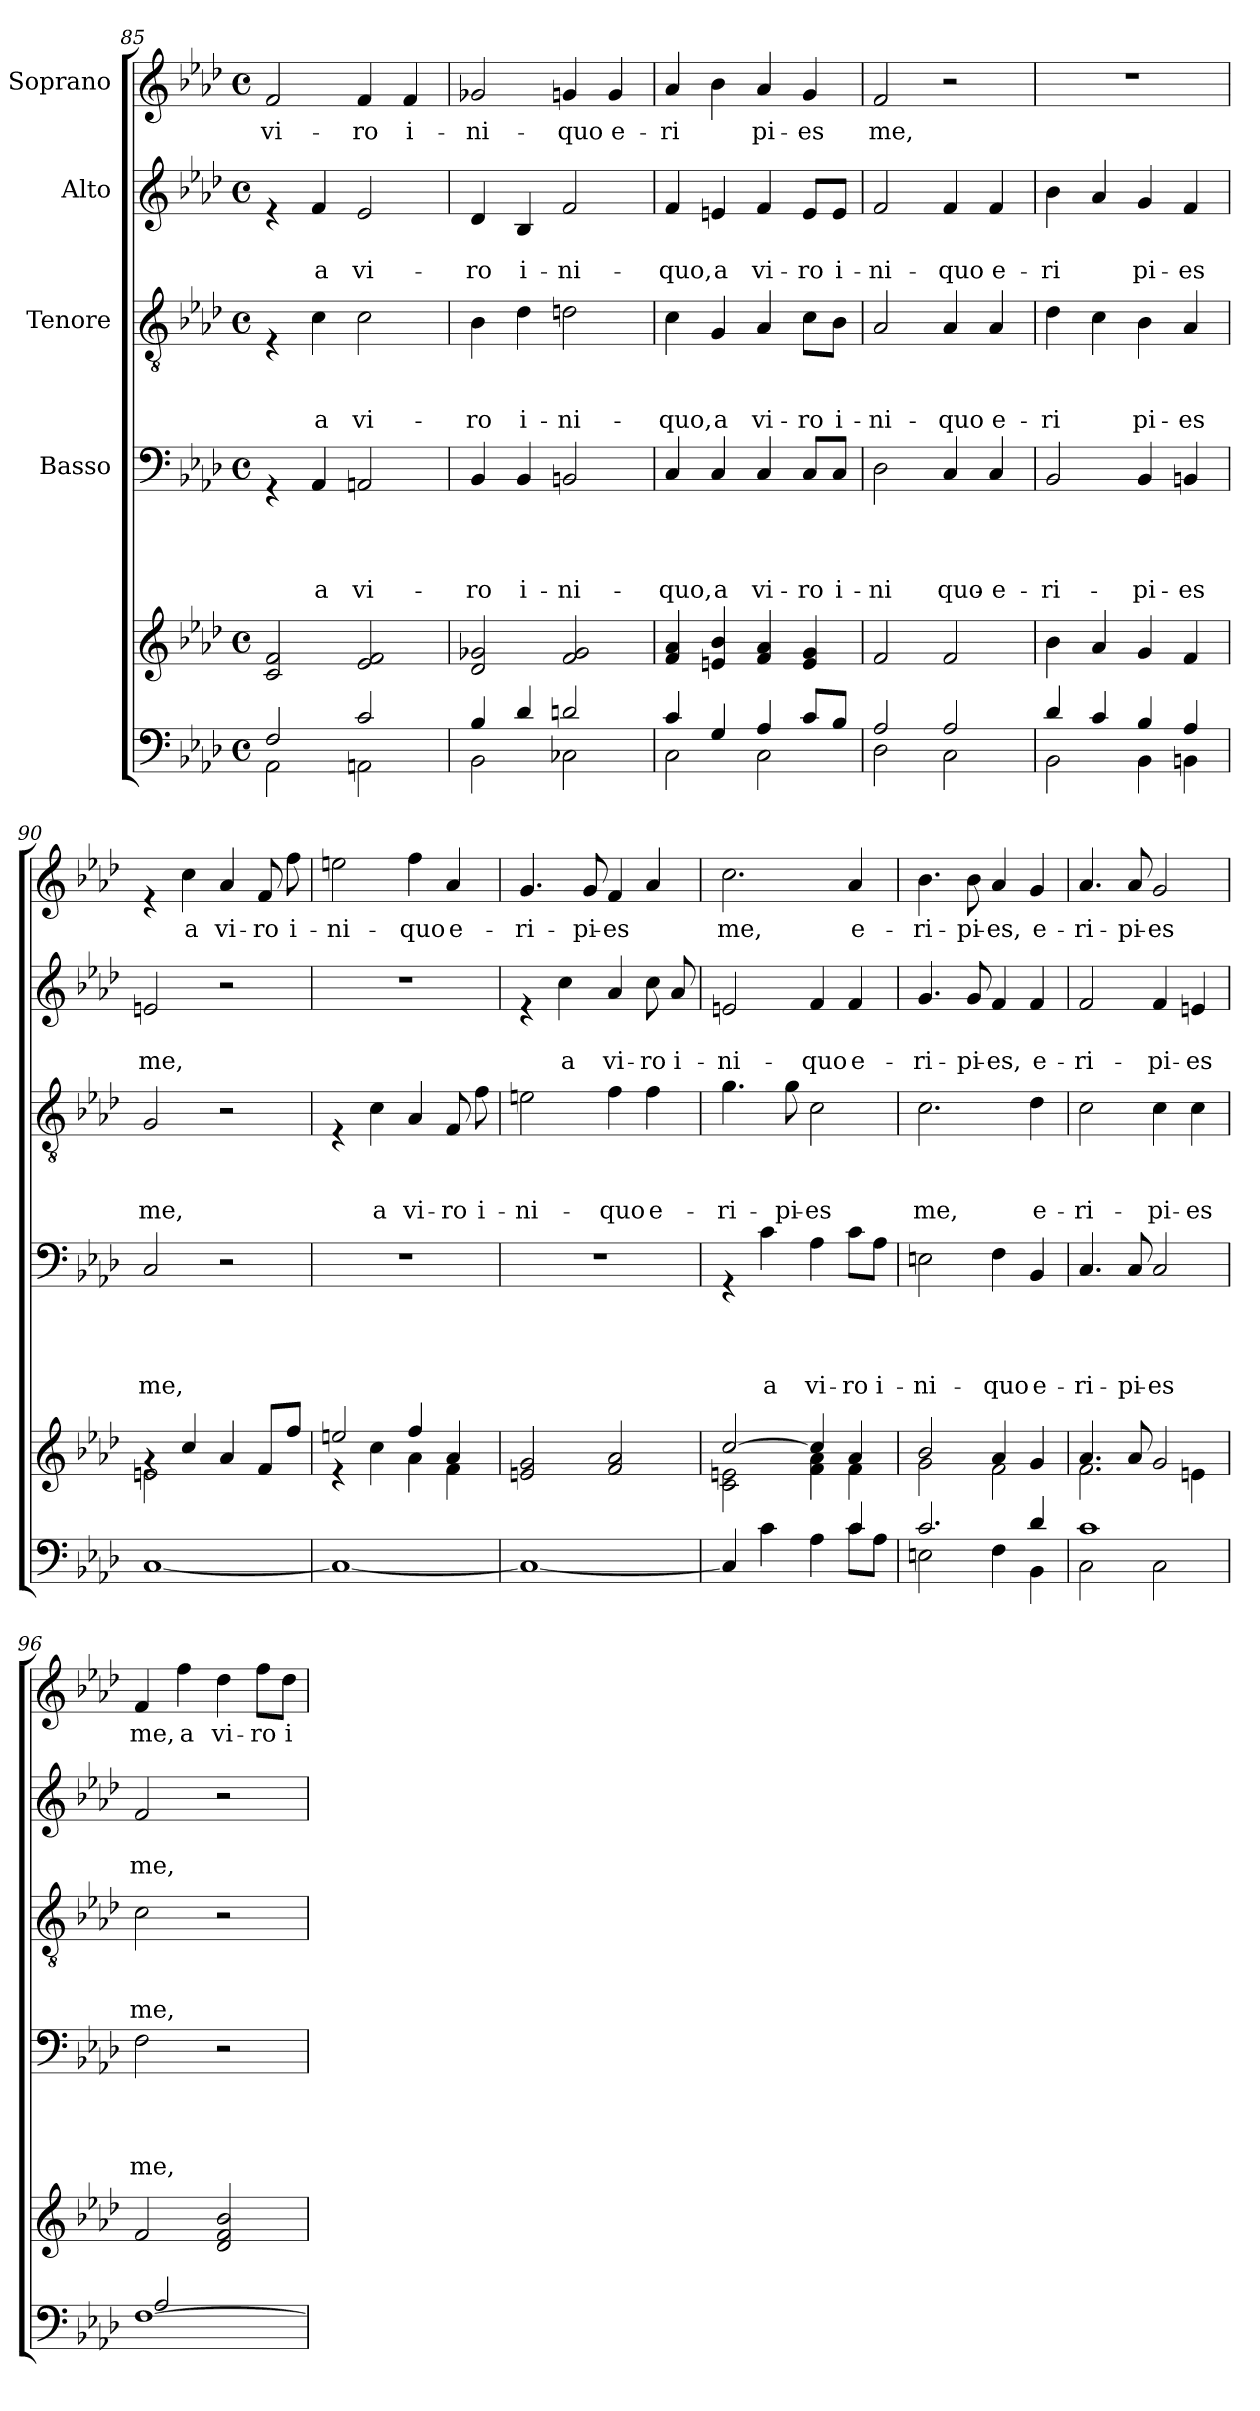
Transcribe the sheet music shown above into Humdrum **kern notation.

**kern	**kern	**kern	**text	**text	**text	**text	**kern	**text	**text	**text	**kern	**text	**text	**kern	**text
*part6	*part5	*part4	*part4	*part4	*part4	*part4	*part3	*part3	*part3	*part3	*part2	*part2	*part2	*part1	*part1
*staff6	*staff5	*staff4	*staff4	*staff4	*staff4	*staff4	*staff3	*staff3	*staff3	*staff3	*staff2	*staff2	*staff2	*staff1	*staff1
*	*	*I"Basso	*	*	*	*	*I"Tenore	*	*	*	*I"Alto	*	*	*I"Soprano	*
*clefF4	*clefG2	*clefF4	*	*	*	*	*clefGv2	*	*	*	*clefG2	*	*	*clefG2	*
*k[b-e-a-d-]	*k[b-e-a-d-]	*k[b-e-a-d-]	*	*	*	*	*k[b-e-a-d-]	*	*	*	*k[b-e-a-d-]	*	*	*k[b-e-a-d-]	*
*A-:	*A-:	*A-:	*	*	*	*	*A-:	*	*	*	*A-:	*	*	*A-:	*
*M4/4	*M4/4	*M4/4	*	*	*	*	*M4/4	*	*	*	*M4/4	*	*	*M4/4	*
*met(c)	*met(c)	*met(c)	*	*	*	*	*met(c)	*	*	*	*met(c)	*	*	*met(c)	*
=85	=85	=85	=85	=85	=85	=85	=85	=85	=85	=85	=85	=85	=85	=85	=85
*^	*	*	*	*	*	*	*	*	*	*	*	*	*	*	*
!	!	!	!	!	!	!	!	!	!	!	!	!	!	!	!	!LO:LY:b
2AA-\	2F/	2c/ 2f/	4rGG	.	.	.	.	4rE	.	.	.	4re	.	.	2f/	vi-
!	!	!	!	!	!	!	!LO:LY:b	!	!	!	!LO:LY:b	!	!	!LO:LY:b	!	!
.	.	.	4AA-/	.	.	.	a	4c\	.	.	a	4f/	.	a	.	.
!	!	!	!	!	!	!	!LO:LY:b	!	!	!	!LO:LY:b	!	!	!LO:LY:b	!	!LO:LY:b
2AAn\	2c/	2e-/ 2f/	2AAn/	.	.	.	vi-	2c\	.	.	vi-	2e-/	.	vi-	4f/	-ro
!	!	!	!	!	!	!	!	!	!	!	!	!	!	!	!	!LO:LY:b
.	.	.	.	.	.	.	.	.	.	.	.	.	.	.	4f/	i-
!!LO:PB:g=z
=86	=86	=86	=86	=86	=86	=86	=86	=86	=86	=86	=86	=86	=86	=86	=86	=86
!	!	!	!	!	!	!	!LO:LY:b	!	!	!	!LO:LY:b	!	!	!LO:LY:b	!	!LO:LY:b
2BB-\	4B-/	2d-/ 2g-X/	4BB-/	.	.	.	-ro	4B-\	.	.	-ro	4d-/	.	-ro	2g-X/	-ni-
!	!	!	!	!	!	!	!LO:LY:b	!	!	!	!LO:LY:b	!	!	!LO:LY:b	!	!
.	4d-/	.	4BB-/	.	.	.	i-	4d-\	.	.	i-	4B-/	.	i-	.	.
!	!	!	!	!	!	!	!LO:LY:b	!	!	!	!LO:LY:b	!	!	!LO:LY:b	!	!LO:LY:b
2C-X\	2dn/	2f/ 2g-/	2BBn/	.	.	.	-ni-	2dn\	.	.	-ni-	2f/	.	-ni-	4gn/	-quo
!	!	!	!	!	!	!	!	!	!	!	!	!	!	!	!	!LO:LY:b
.	.	.	.	.	.	.	.	.	.	.	.	.	.	.	4g/	e-
=87	=87	=87	=87	=87	=87	=87	=87	=87	=87	=87	=87	=87	=87	=87	=87	=87
!	!	!	!	!	!	!	!LO:LY:b	!	!	!	!LO:LY:b	!	!	!LO:LY:b	!	!LO:LY:b
2C\	4c/	4f/ 4a-/	4C/	.	.	.	-quo,	4c\	.	.	-quo,	4f/	.	-quo,	4a-/	-ri
!	!	!	!	!	!	!	!LO:LY:b	!	!	!	!LO:LY:b	!	!	!LO:LY:b	!	!
.	4G/	4en/ 4b-/	4C/	.	.	.	a	4G/	.	.	a	4en/	.	a	4b-\	.
!	!	!	!	!	!	!	!LO:LY:b	!	!	!	!LO:LY:b	!	!	!LO:LY:b	!	!LO:LY:b
2C\	4A-/	4f/ 4a-/	4C/	.	.	.	vi-	4A-/	.	.	vi-	4f/	.	vi-	4a-/	pi-
!	!	!	!	!	!	!	!LO:LY:b	!	!	!	!LO:LY:b	!	!	!LO:LY:b	!	!LO:LY:b
.	8c/L	4e/ 4g/	8C/L	.	.	.	-ro	8c\L	.	.	-ro	8e/L	.	-ro	4g/	-es
!	!	!	!	!	!	!	!LO:LY:b	!	!	!	!LO:LY:b	!	!	!LO:LY:b	!	!
.	8B-/J	.	8C/J	.	.	.	i-	8B-\J	.	.	i-	8e/J	.	i-	.	.
=88	=88	=88	=88	=88	=88	=88	=88	=88	=88	=88	=88	=88	=88	=88	=88	=88
!	!	!	!	!	!	!	!LO:LY:b	!	!	!	!LO:LY:b	!	!	!LO:LY:b	!	!LO:LY:b
2D-\	2A-/	2f/	2D-\	.	.	.	-ni	2A-/	.	.	-ni-	2f/	.	-ni-	2f/	me,
!	!	!	!	!	!	!	!LO:LY:b	!	!	!	!LO:LY:b	!	!	!LO:LY:b	!	!
2C\	2A-/	2f/	4C/	.	.	.	quo-	4A-/	.	.	-quo	4f/	.	-quo	2r	.
!	!	!	!	!	!	!	!LO:LY:b	!	!	!	!LO:LY:b	!	!	!LO:LY:b	!	!
.	.	.	4C/	.	.	.	-e-	4A-/	.	.	e-	4f/	.	e-	.	.
=89	=89	=89	=89	=89	=89	=89	=89	=89	=89	=89	=89	=89	=89	=89	=89	=89
!	!	!	!	!	!	!	!LO:LY:b	!	!	!	!LO:LY:b	!	!	!LO:LY:b	!	!
2BB-\	4d-/	4b-\	2BB-/	.	.	.	-ri-	4d-\	.	.	-ri	4b-\	.	-ri	1r	.
.	4c/	4a-/	.	.	.	.	.	4c\	.	.	.	4a-/	.	.	.	.
!	!	!	!	!	!	!	!LO:LY:b	!	!	!	!LO:LY:b	!	!	!LO:LY:b	!	!
4BB-\	4B-/	4g/	4BB-/	.	.	.	-pi-	4B-\	.	.	pi-	4g/	.	pi-	.	.
!	!	!	!	!	!	!	!LO:LY:b	!	!	!	!LO:LY:b	!	!	!LO:LY:b	!	!
4BBn\	4A-/	4f/	4BBn/	.	.	.	-es	4A-/	.	.	-es	4f/	.	-es	.	.
=90	=90	=90	=90	=90	=90	=90	=90	=90	=90	=90	=90	=90	=90	=90	=90	=90
*	*	*^	*	*	*	*	*	*	*	*	*	*	*	*	*	*
!	!	!	!	!	!	!	!	!LO:LY:b	!	!	!	!LO:LY:b	!	!	!LO:LY:b	!	!
*v	*v	*	*	*	*	*	*	*	*	*	*	*	*	*	*	*	*
[<1C	4rf	2en\	2C/	.	.	.	me,	2G/	.	.	me,	2en/	.	me,	4re	.
!	!	!	!	!	!	!	!	!	!	!	!	!	!	!	!	!LO:LY:b
.	4cc/	.	.	.	.	.	.	.	.	.	.	.	.	.	4cc\	a
!	!	!	!	!	!	!	!	!	!	!	!	!	!	!	!	!LO:LY:b
.	4a-/	2ryy	2r	.	.	.	.	2r	.	.	.	2r	.	.	4a-/	vi-
!	!	!	!	!	!	!	!	!	!	!	!	!	!	!	!	!LO:LY:b
.	8f/L	.	.	.	.	.	.	.	.	.	.	.	.	.	8f/	-ro
!	!	!	!	!	!	!	!	!	!	!	!	!	!	!	!	!LO:LY:b
.	8ff/J	.	.	.	.	.	.	.	.	.	.	.	.	.	8ff\	i-
=91	=91	=91	=91	=91	=91	=91	=91	=91	=91	=91	=91	=91	=91	=91	=91	=91
!	!	!	!	!	!	!	!	!	!	!	!	!	!	!	!	!LO:LY:b
1C_	2een/	4re	1r	.	.	.	.	4rE	.	.	.	1r	.	.	2een\	-ni-
!	!	!	!	!	!	!	!	!	!	!	!LO:LY:b	!	!	!	!	!
.	.	4cc\	.	.	.	.	.	4c\	.	.	a	.	.	.	.	.
!	!	!	!	!	!	!	!	!	!	!	!LO:LY:b	!	!	!	!	!LO:LY:b
.	4ff/	4a-\	.	.	.	.	.	4A-/	.	.	vi-	.	.	.	4ff\	-quo
!	!	!	!	!	!	!	!	!	!	!	!LO:LY:b	!	!	!	!	!LO:LY:b
.	4a-/	4f\	.	.	.	.	.	8F/	.	.	-ro	.	.	.	4a-/	e-
!	!	!	!	!	!	!	!	!	!	!	!LO:LY:b	!	!	!	!	!
.	.	.	.	.	.	.	.	8f\	.	.	i-	.	.	.	.	.
*	*v	*v	*	*	*	*	*	*	*	*	*	*	*	*	*	*
!!LO:LB:g=z
=92	=92	=92	=92	=92	=92	=92	=92	=92	=92	=92	=92	=92	=92	=92	=92
!	!	!	!	!	!	!	!	!	!	!LO:LY:b	!	!	!	!	!LO:LY:b
1C_	2en/ 2g/	1r	.	.	.	.	2en\	.	.	-ni-	4re	.	.	4.g/	-ri-
!	!	!	!	!	!	!	!	!	!	!	!	!	!LO:LY:b	!	!
.	.	.	.	.	.	.	.	.	.	.	4cc\	.	a	.	.
!	!	!	!	!	!	!	!	!	!	!	!	!	!	!	!LO:LY:b
.	.	.	.	.	.	.	.	.	.	.	.	.	.	8g/	-pi-
!	!	!	!	!	!	!	!	!	!	!LO:LY:b	!	!	!LO:LY:b	!	!LO:LY:b
.	2f/ 2a-/	.	.	.	.	.	4f\	.	.	-quo	4a-/	.	vi-	4f/	-es
!	!	!	!	!	!	!	!	!	!	!LO:LY:b	!	!	!LO:LY:b	!	!
.	.	.	.	.	.	.	4f\	.	.	e-	8cc\	.	-ro	4a-/	.
!	!	!	!	!	!	!	!	!	!	!	!	!	!LO:LY:b	!	!
.	.	.	.	.	.	.	.	.	.	.	8a-/	.	i-	.	.
=93	=93	=93	=93	=93	=93	=93	=93	=93	=93	=93	=93	=93	=93	=93	=93
*^	*^	*	*	*	*	*	*	*	*	*	*	*	*	*	*
!	!	!	!	!	!	!	!	!	!	!	!	!LO:LY:b	!	!	!LO:LY:b	!	!LO:LY:b
4C/]	2.ryy	[<2cc/	2c\ 2en\	4rGG	.	.	.	.	4.g\	.	.	-ri-	2en/	.	-ni-	2.cc\	me,
!	!	!	!	!	!	!	!	!LO:LY:b	!	!	!	!	!	!	!	!	!
4c\	.	.	.	4c\	.	.	.	a	.	.	.	.	.	.	.	.	.
!	!	!	!	!	!	!	!	!	!	!	!	!LO:LY:b	!	!	!	!	!
.	.	.	.	.	.	.	.	.	8g\	.	.	-pi-	.	.	.	.	.
!	!	!	!	!	!	!	!	!LO:LY:b	!	!	!	!LO:LY:b	!	!	!LO:LY:b	!	!
4A-\	.	4cc/]	4f\ 4a-\	4A-\	.	.	.	vi-	2c\	.	.	-es	4f/	.	-quo	.	.
!	!	!	!	!	!	!	!	!LO:LY:b	!	!	!	!	!	!	!LO:LY:b	!	!LO:LY:b
8c\L	4c/	4a-/	4f\	8c\L	.	.	.	-ro	.	.	.	.	4f/	.	e-	4a-/	e-
!	!	!	!	!	!	!	!	!LO:LY:b	!	!	!	!	!	!	!	!	!
8A-\J	.	.	.	8A-\J	.	.	.	i-	.	.	.	.	.	.	.	.	.
=94	=94	=94	=94	=94	=94	=94	=94	=94	=94	=94	=94	=94	=94	=94	=94	=94	=94
!	!	!	!	!	!	!	!	!LO:LY:b	!	!	!	!LO:LY:b	!	!	!LO:LY:b	!	!LO:LY:b
2En\	2.c/	2b-/	2g\	2En\	.	.	.	-ni-	2.c\	.	.	me,	4.g/	.	-ri-	4.b-\	-ri-
!	!	!	!	!	!	!	!	!	!	!	!	!	!	!	!LO:LY:b	!	!LO:LY:b
.	.	.	.	.	.	.	.	.	.	.	.	.	8g/	.	-pi-	8b-\	-pi-
!	!	!	!	!	!	!	!	!LO:LY:b	!	!	!	!	!	!	!LO:LY:b	!	!LO:LY:b
4F\	.	4a-/	2f\	4F\	.	.	.	-quo	.	.	.	.	4f/	.	-es,	4a-/	-es,
!	!	!	!	!	!	!	!	!LO:LY:b	!	!	!	!LO:LY:b	!	!	!LO:LY:b	!	!LO:LY:b
4BB-\	4d-/	4g/	.	4BB-/	.	.	.	e-	4d-\	.	.	e-	4f/	.	e-	4g/	e-
!!LO:LB:g=z
=95	=95	=95	=95	=95	=95	=95	=95	=95	=95	=95	=95	=95	=95	=95	=95	=95	=95
!	!	!	!	!	!	!	!	!LO:LY:b	!	!	!	!LO:LY:b	!	!	!LO:LY:b	!	!LO:LY:b
2C\	1c	4.a-/	2.f\	4.C/	.	.	.	-ri-	2c\	.	.	-ri-	2f/	.	-ri-	4.a-/	-ri-
!	!	!	!	!	!	!	!	!LO:LY:b	!	!	!	!	!	!	!	!	!LO:LY:b
.	.	8a-/	.	8C/	.	.	.	-pi-	.	.	.	.	.	.	.	8a-/	-pi-
!	!	!	!	!	!	!	!	!LO:LY:b	!	!	!	!LO:LY:b	!	!	!LO:LY:b	!	!LO:LY:b
2C\	.	2g/	.	2C/	.	.	.	-es	4c\	.	.	-pi-	4f/	.	-pi-	2g/	-es
!	!	!	!	!	!	!	!	!	!	!	!	!LO:LY:b	!	!	!LO:LY:b	!	!
.	.	.	4en\	.	.	.	.	.	4c\	.	.	-es	4en/	.	-es	.	.
=96	=96	=96	=96	=96	=96	=96	=96	=96	=96	=96	=96	=96	=96	=96	=96	=96	=96
!	!	!	!	!	!	!	!	!LO:LY:b	!	!	!	!LO:LY:b	!	!	!LO:LY:b	!	!LO:LY:b
*	*	*v	*v	*	*	*	*	*	*	*	*	*	*	*	*	*	*
[>1F	2A-/	2f/	2F\	.	.	.	me,	2c\	.	.	me,	2f/	.	me,	4f/	me,
!	!	!	!	!	!	!	!	!	!	!	!	!	!	!	!	!LO:LY:b
.	.	.	.	.	.	.	.	.	.	.	.	.	.	.	4ff\	a
!	!	!	!	!	!	!	!	!	!	!	!	!	!	!	!	!LO:LY:b
.	2ryy	2d-/ 2f/ 2b-/	2r	.	.	.	.	2r	.	.	.	2r	.	.	4dd-\	vi-
!	!	!	!	!	!	!	!	!	!	!	!	!	!	!	!	!LO:LY:b
.	.	.	.	.	.	.	.	.	.	.	.	.	.	.	8ff\L	-ro
!	!	!	!	!	!	!	!	!	!	!	!	!	!	!	!	!LO:LY:b
.	.	.	.	.	.	.	.	.	.	.	.	.	.	.	8dd-\J	i-
*v	*v	*	*	*	*	*	*	*	*	*	*	*	*	*	*	*
=	=	=	=	=	=	=	=	=	=	=	=	=	=	=	=
*-	*-	*-	*-	*-	*-	*-	*-	*-	*-	*-	*-	*-	*-	*-	*-
